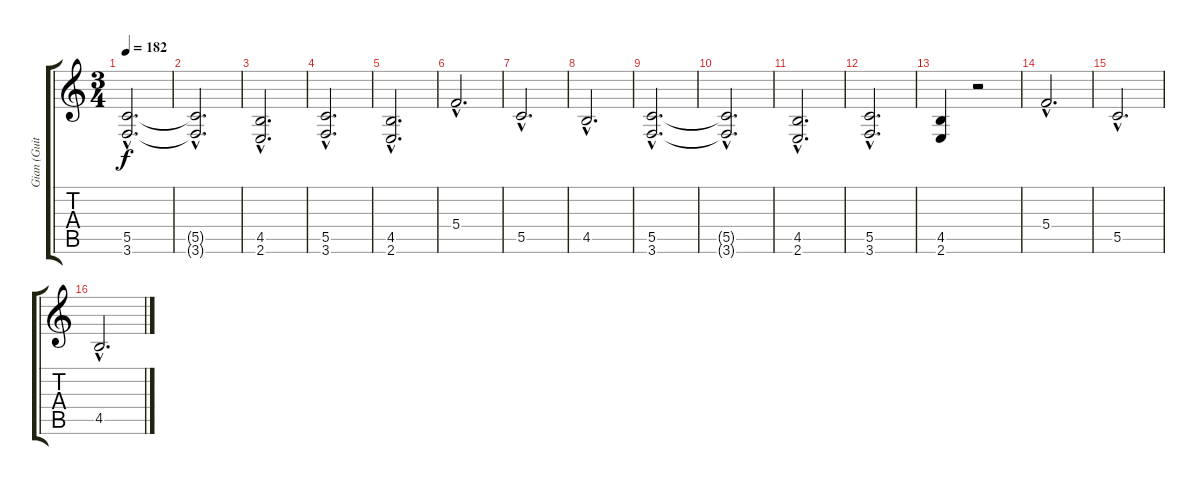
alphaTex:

\track ("Gian (Guitar)" "Gian (Guit") {instrument overdrivenguitar}
\staff {score tabs}
\tuning (D4 A3 F3 C3 G2 D2) {hide}
\ts (3 4)
\tempo 182
\clef g2
\ks c
(5.5{hac} 3.6{hac}).2{d dy f} |
(5.5{hac t} 3.6{hac t}).2{d} |
(4.5{hac} 2.6{hac}).2{d} |
(5.5{hac} 3.6{hac}).2{d} |
(4.5{hac} 2.6{hac}).2{d} |
5.4{hac}.2{d} |
5.5{hac}.2{d} |
4.5{hac}.2{d} |
(5.5{hac} 3.6{hac}).2{d} |
(5.5{hac t} 3.6{hac t}).2{d} |
(4.5{hac} 2.6{hac}).2{d} |
(5.5{hac} 3.6{hac}).2{d} |
(4.5 2.6).4 r.2 |
5.4{hac}.2{d} |
5.5{hac}.2{d} |
4.5{hac}.2{d}
